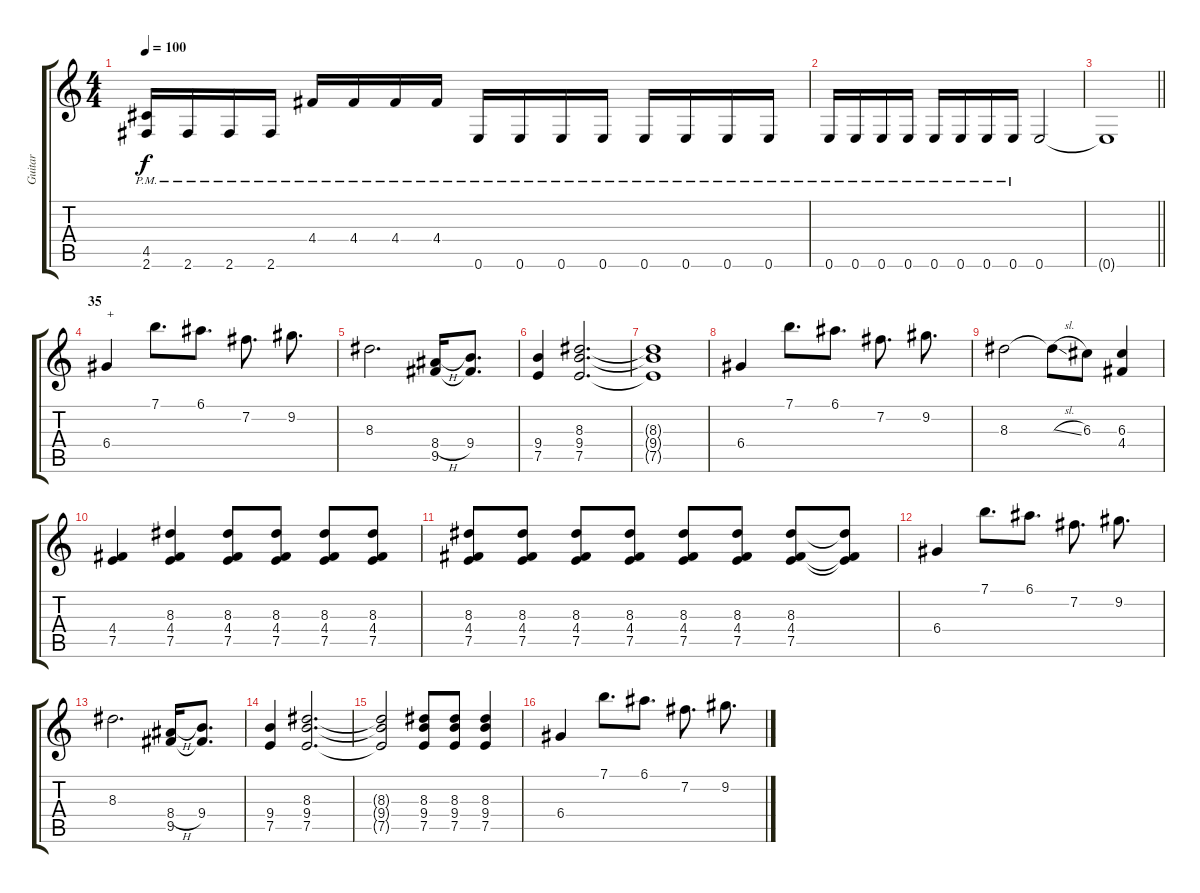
\track ("Guitar" "Guitar") {instrument distortionguitar}
\staff {score tabs}
\tuning (E4 B3 G3 D3 A2 E2) {hide}
\ts (4 4)
\tempo 100
\clef g2
\ks c
(4.5{pm} 2.6{pm}).16{dy f} 2.6{pm}.16 2.6{pm}.16 2.6{pm}.16 4.4{pm}.16 4.4{pm}.16 4.4{pm}.16 4.4{pm}.16 0.6{pm}.16 0.6{pm}.16 0.6{pm}.16 0.6{pm}.16 0.6{pm}.16 0.6{pm}.16 0.6{pm}.16 0.6{pm}.16 |
0.6{pm}.16 0.6{pm}.16 0.6{pm}.16 0.6{pm}.16 0.6{pm}.16 0.6{pm}.16 0.6{pm}.16 0.6{pm}.16 0.6.2 |
\barLineRight lightlight
0.6{t}.1 |
\section ("" "35")
6.4.4{txt "+"} 7.1.8{d} 6.1.8{d} 7.2.8{d} 9.2.8{d} |
8.3.2{d} (8.4{h} 9.5).16 (9.4 9.5{t}).8{d} |
(9.4 7.5).4 (8.3 9.4 7.5).2{d} |
(8.3{t} 9.4{t} 7.5{t}).1 |
6.4.4 7.1.8{d} 6.1.8{d} 7.2.8{d} 9.2.8{d} |
8.3.2 8.3{sl t}.8 6.3.8 (6.3 4.4).4 |
(4.4 7.5).4 (8.3 4.4 7.5).4 (8.3 4.4 7.5).8 (8.3 4.4 7.5).8 (8.3 4.4 7.5).8 (8.3 4.4 7.5).8 |
(8.3 4.4 7.5).8 (8.3 4.4 7.5).8 (8.3 4.4 7.5).8 (8.3 4.4 7.5).8 (8.3 4.4 7.5).8 (8.3 4.4 7.5).8 (8.3 4.4 7.5).8 (8.3{t} 4.4{t} 7.5{t}).8 |
6.4.4 7.1.8{d} 6.1.8{d} 7.2.8{d} 9.2.8{d} |
8.3.2{d} (8.4{h} 9.5).16 (9.4 9.5{t}).8{d} |
(9.4 7.5).4 (8.3 9.4 7.5).2{d} |
(8.3{t} 9.4{t} 7.5{t}).2 (8.3 9.4 7.5).8 (8.3 9.4 7.5).8 (8.3 9.4 7.5).4 |
6.4.4 7.1.8{d} 6.1.8{d} 7.2.8{d} 9.2.8{d}
